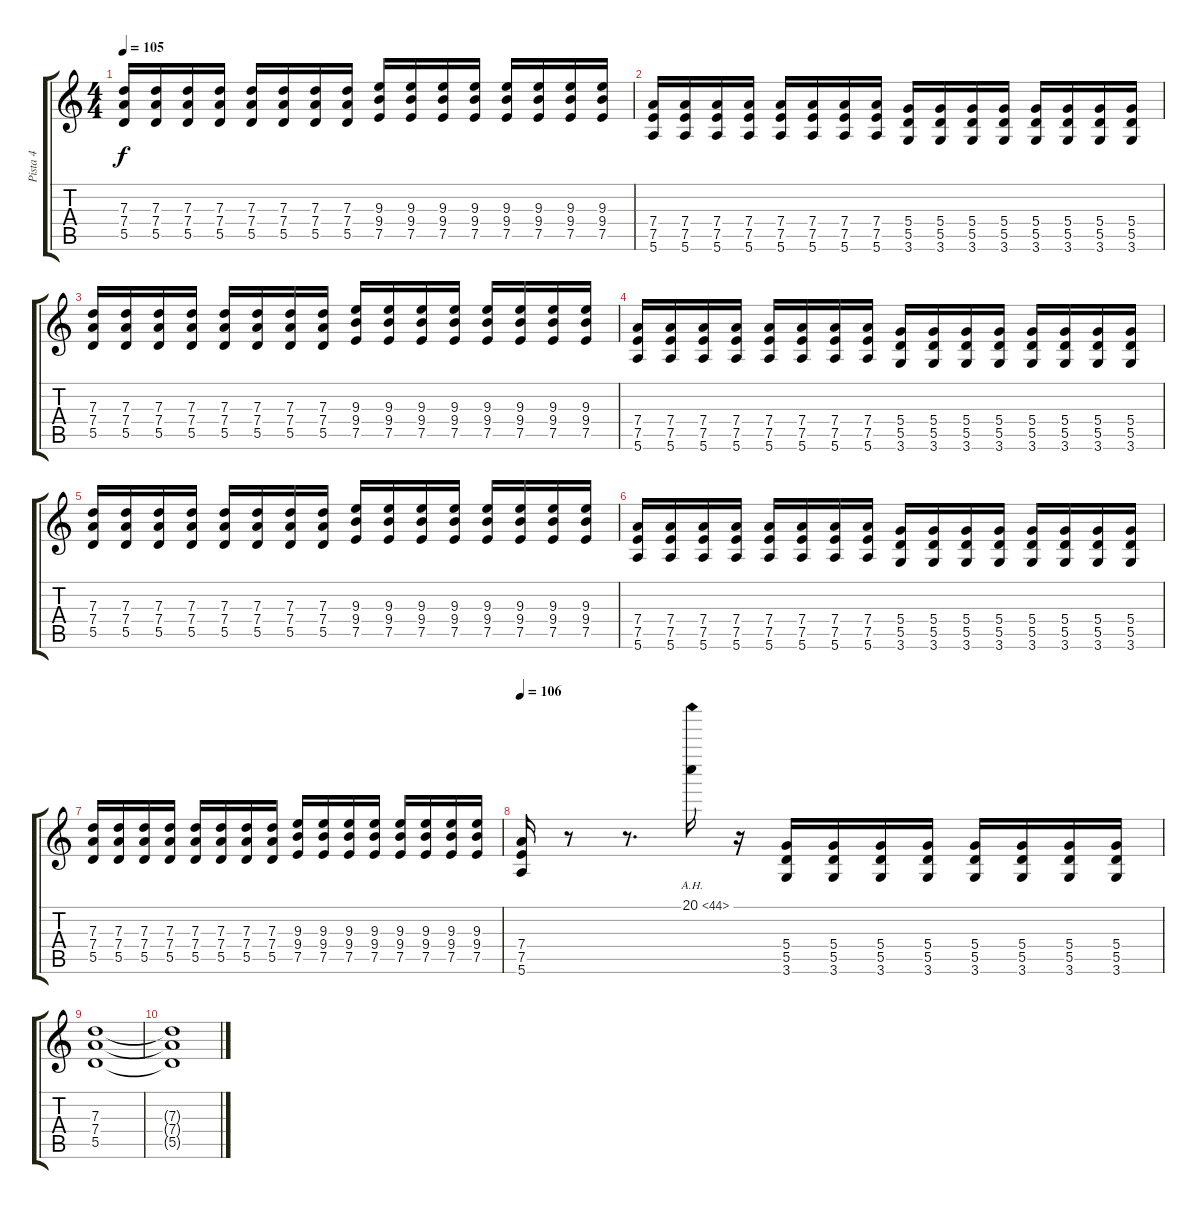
\track ("Pista 4" "Pista 4") {instrument distortionguitar}
\staff {score tabs}
\tuning (E4 B3 G3 D3 A2 E2) {hide}
\ts (4 4)
\tempo 105
\clef g2
\ks c
(7.3 7.4 5.5).16{dy f} (7.3 7.4 5.5).16 (7.3 7.4 5.5).16 (7.3 7.4 5.5).16 (7.3 7.4 5.5).16 (7.3 7.4 5.5).16 (7.3 7.4 5.5).16 (7.3 7.4 5.5).16 (9.3 9.4 7.5).16 (9.3 9.4 7.5).16 (9.3 9.4 7.5).16 (9.3 9.4 7.5).16 (9.3 9.4 7.5).16 (9.3 9.4 7.5).16 (9.3 9.4 7.5).16 (9.3 9.4 7.5).16 |
(7.4 7.5 5.6).16 (7.4 7.5 5.6).16 (7.4 7.5 5.6).16 (7.4 7.5 5.6).16 (7.4 7.5 5.6).16 (7.4 7.5 5.6).16 (7.4 7.5 5.6).16 (7.4 7.5 5.6).16 (5.4 5.5 3.6).16 (5.4 5.5 3.6).16 (5.4 5.5 3.6).16 (5.4 5.5 3.6).16 (5.4 5.5 3.6).16 (5.4 5.5 3.6).16 (5.4 5.5 3.6).16 (5.4 5.5 3.6).16 |
(7.3 7.4 5.5).16 (7.3 7.4 5.5).16 (7.3 7.4 5.5).16 (7.3 7.4 5.5).16 (7.3 7.4 5.5).16 (7.3 7.4 5.5).16 (7.3 7.4 5.5).16 (7.3 7.4 5.5).16 (9.3 9.4 7.5).16 (9.3 9.4 7.5).16 (9.3 9.4 7.5).16 (9.3 9.4 7.5).16 (9.3 9.4 7.5).16 (9.3 9.4 7.5).16 (9.3 9.4 7.5).16 (9.3 9.4 7.5).16 |
(7.4 7.5 5.6).16 (7.4 7.5 5.6).16 (7.4 7.5 5.6).16 (7.4 7.5 5.6).16 (7.4 7.5 5.6).16 (7.4 7.5 5.6).16 (7.4 7.5 5.6).16 (7.4 7.5 5.6).16 (5.4 5.5 3.6).16 (5.4 5.5 3.6).16 (5.4 5.5 3.6).16 (5.4 5.5 3.6).16 (5.4 5.5 3.6).16 (5.4 5.5 3.6).16 (5.4 5.5 3.6).16 (5.4 5.5 3.6).16 |
(7.3 7.4 5.5).16 (7.3 7.4 5.5).16 (7.3 7.4 5.5).16 (7.3 7.4 5.5).16 (7.3 7.4 5.5).16 (7.3 7.4 5.5).16 (7.3 7.4 5.5).16 (7.3 7.4 5.5).16 (9.3 9.4 7.5).16 (9.3 9.4 7.5).16 (9.3 9.4 7.5).16 (9.3 9.4 7.5).16 (9.3 9.4 7.5).16 (9.3 9.4 7.5).16 (9.3 9.4 7.5).16 (9.3 9.4 7.5).16 |
(7.4 7.5 5.6).16 (7.4 7.5 5.6).16 (7.4 7.5 5.6).16 (7.4 7.5 5.6).16 (7.4 7.5 5.6).16 (7.4 7.5 5.6).16 (7.4 7.5 5.6).16 (7.4 7.5 5.6).16 (5.4 5.5 3.6).16 (5.4 5.5 3.6).16 (5.4 5.5 3.6).16 (5.4 5.5 3.6).16 (5.4 5.5 3.6).16 (5.4 5.5 3.6).16 (5.4 5.5 3.6).16 (5.4 5.5 3.6).16 |
(7.3 7.4 5.5).16 (7.3 7.4 5.5).16 (7.3 7.4 5.5).16 (7.3 7.4 5.5).16 (7.3 7.4 5.5).16 (7.3 7.4 5.5).16 (7.3 7.4 5.5).16 (7.3 7.4 5.5).16 (9.3 9.4 7.5).16 (9.3 9.4 7.5).16 (9.3 9.4 7.5).16 (9.3 9.4 7.5).16 (9.3 9.4 7.5).16 (9.3 9.4 7.5).16 (9.3 9.4 7.5).16 (9.3 9.4 7.5).16 |
\tempo 106
(7.4 7.5 5.6).16 r.8 r.8{d} 20.1{ah 24}.16 r.16 (5.4 5.5 3.6).16 (5.4 5.5 3.6).16 (5.4 5.5 3.6).16 (5.4 5.5 3.6).16 (5.4 5.5 3.6).16 (5.4 5.5 3.6).16 (5.4 5.5 3.6).16 (5.4 5.5 3.6).16 |
(7.3 7.4 5.5).1 |
(7.3{t} 7.4{t} 5.5{t}).1
